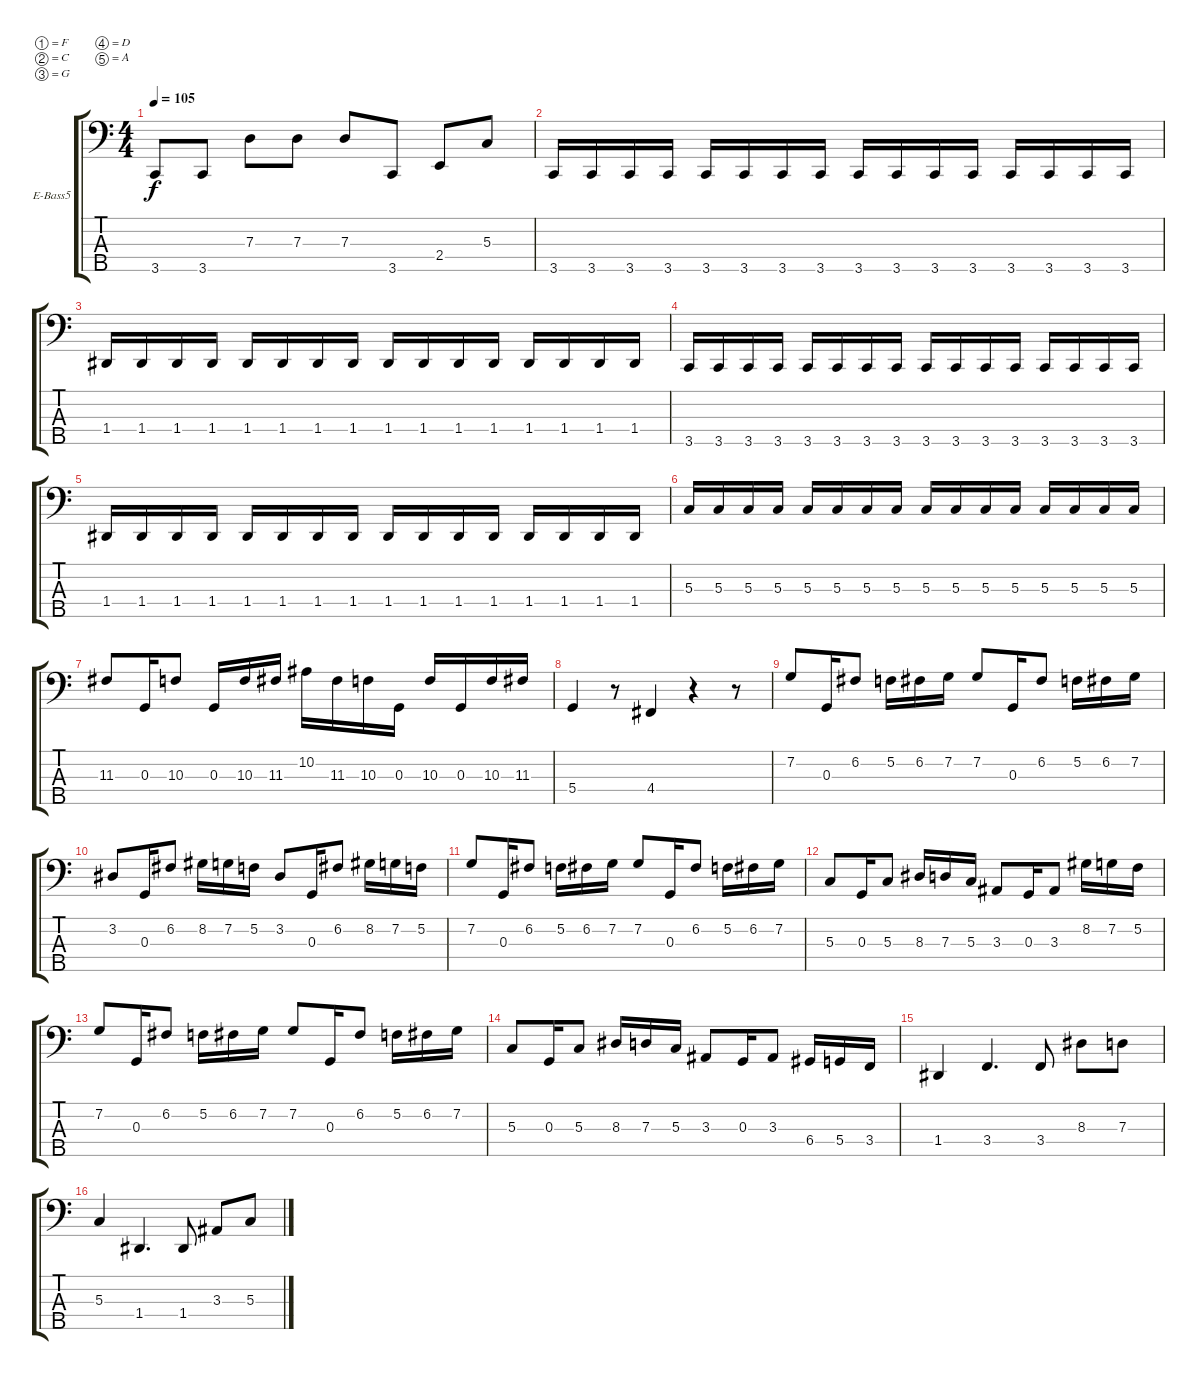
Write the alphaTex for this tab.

\bracketExtendMode groupsimilarinstruments
\firstSystemTrackNameOrientation horizontal
\otherSystemsTrackNameOrientation horizontal
\track ("Chad" "E-Bass5") {instrument electricbassfinger}
\staff {score tabs}
\tuning (F2 C2 G1 D1 A0)
\ts (4 4)
\tempo 105
\clef f4
\ks c
3.5.8{dy f} 3.5.8 7.3.8 7.3.8 7.3.8 3.5.8 2.4.8 5.3.8 |
3.5.16 3.5.16 3.5.16 3.5.16 3.5.16 3.5.16 3.5.16 3.5.16 3.5.16 3.5.16 3.5.16 3.5.16 3.5.16 3.5.16 3.5.16 3.5.16 |
1.4.16 1.4.16 1.4.16 1.4.16 1.4.16 1.4.16 1.4.16 1.4.16 1.4.16 1.4.16 1.4.16 1.4.16 1.4.16 1.4.16 1.4.16 1.4.16 |
3.5.16 3.5.16 3.5.16 3.5.16 3.5.16 3.5.16 3.5.16 3.5.16 3.5.16 3.5.16 3.5.16 3.5.16 3.5.16 3.5.16 3.5.16 3.5.16 |
1.4.16 1.4.16 1.4.16 1.4.16 1.4.16 1.4.16 1.4.16 1.4.16 1.4.16 1.4.16 1.4.16 1.4.16 1.4.16 1.4.16 1.4.16 1.4.16 |
5.3.16 5.3.16 5.3.16 5.3.16 5.3.16 5.3.16 5.3.16 5.3.16 5.3.16 5.3.16 5.3.16 5.3.16 5.3.16 5.3.16 5.3.16 5.3.16 |
11.3.8 0.3.16 10.3.8 0.3.16 10.3.16 11.3.16 10.2.16 11.3.16 10.3.16 0.3.16 10.3.16 0.3.16 10.3.16 11.3.16 |
5.4.4 r.8 4.4.4 r.4 r.8 |
7.2.8 0.3.16 6.2.8 5.2.16 6.2.16 7.2.16 7.2.8 0.3.16 6.2.8 5.2.16 6.2.16 7.2.16 |
3.2.8 0.3.16 6.2.8 8.2.16 7.2.16 5.2.16 3.2.8 0.3.16 6.2.8 8.2.16 7.2.16 5.2.16 |
7.2.8 0.3.16 6.2.8 5.2.16 6.2.16 7.2.16 7.2.8 0.3.16 6.2.8 5.2.16 6.2.16 7.2.16 |
5.3.8 0.3.16 5.3.8 8.3.16 7.3.16 5.3.16 3.3.8 0.3.16 3.3.8 8.2.16 7.2.16 5.2.16 |
7.2.8 0.3.16 6.2.8 5.2.16 6.2.16 7.2.16 7.2.8 0.3.16 6.2.8 5.2.16 6.2.16 7.2.16 |
5.3.8 0.3.16 5.3.8 8.3.16 7.3.16 5.3.16 3.3.8 0.3.16 3.3.8 6.4.16 5.4.16 3.4.16 |
1.4.4 3.4.4{d} 3.4.8 8.3.8 7.3.8 |
5.3.4 1.4.4{d} 1.4.8 3.3.8 5.3.8
